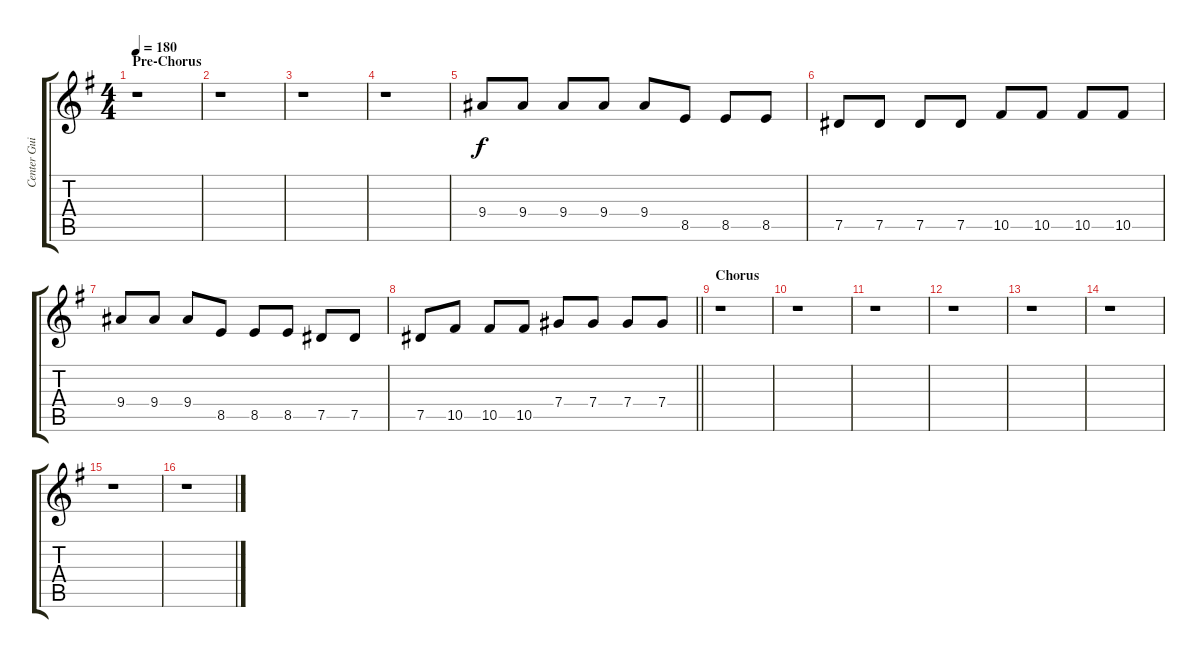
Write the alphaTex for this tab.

\track ("Center Guitar" "Center Gui") {instrument overdrivenguitar}
\staff {score tabs}
\tuning (Eb4 Bb3 Gb3 Db3 Ab2 Eb2) {hide}
\ts (4 4)
\section ("" "Pre-Chorus")
\tempo 180
\clef g2
\ks g
r.1{dy f} |
r.1 |
r.1 |
r.1 |
9.4.8 9.4.8 9.4.8 9.4.8 9.4.8 8.5.8 8.5.8 8.5.8 |
7.5.8 7.5.8 7.5.8 7.5.8 10.5.8 10.5.8 10.5.8 10.5.8 |
9.4.8 9.4.8 9.4.8 8.5.8 8.5.8 8.5.8 7.5.8 7.5.8 |
\barLineRight lightlight
7.5.8 10.5.8 10.5.8 10.5.8 7.4.8 7.4.8 7.4.8 7.4.8 |
\section ("" "Chorus")
r.1 |
r.1 |
r.1 |
r.1 |
r.1 |
r.1 |
r.1 |
r.1
